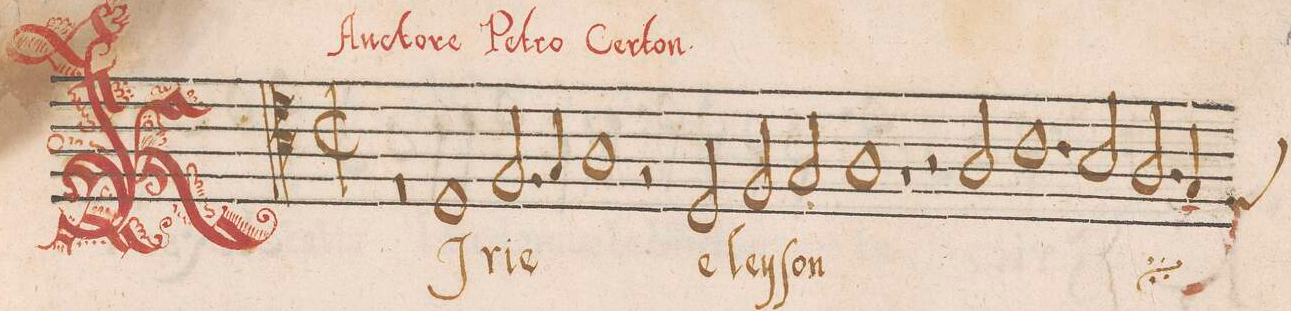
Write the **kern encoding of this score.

**kern	**text
*I"CANTVS	*
*clefC4	*
*k[]	*
*met(C|)	*
*M2/1	*
0rF	.
=2-	=2-
1D	Ki-
2.F/	-ri-
4G/	-e
=3-	=3-
1A	.
2rF	.
2D/	e-
=4-	=4-
2F/	-ley-
2G/	-ſon
1A	.
=5-	=5-
1rA	.
2r	.
*	*ij
2A/	Ki-
=6-	=6-
1.c	-ri-
2B/	.
=7-	=7-
2.A/	-e
*custos:F	*
4G/	.
*-	*-
